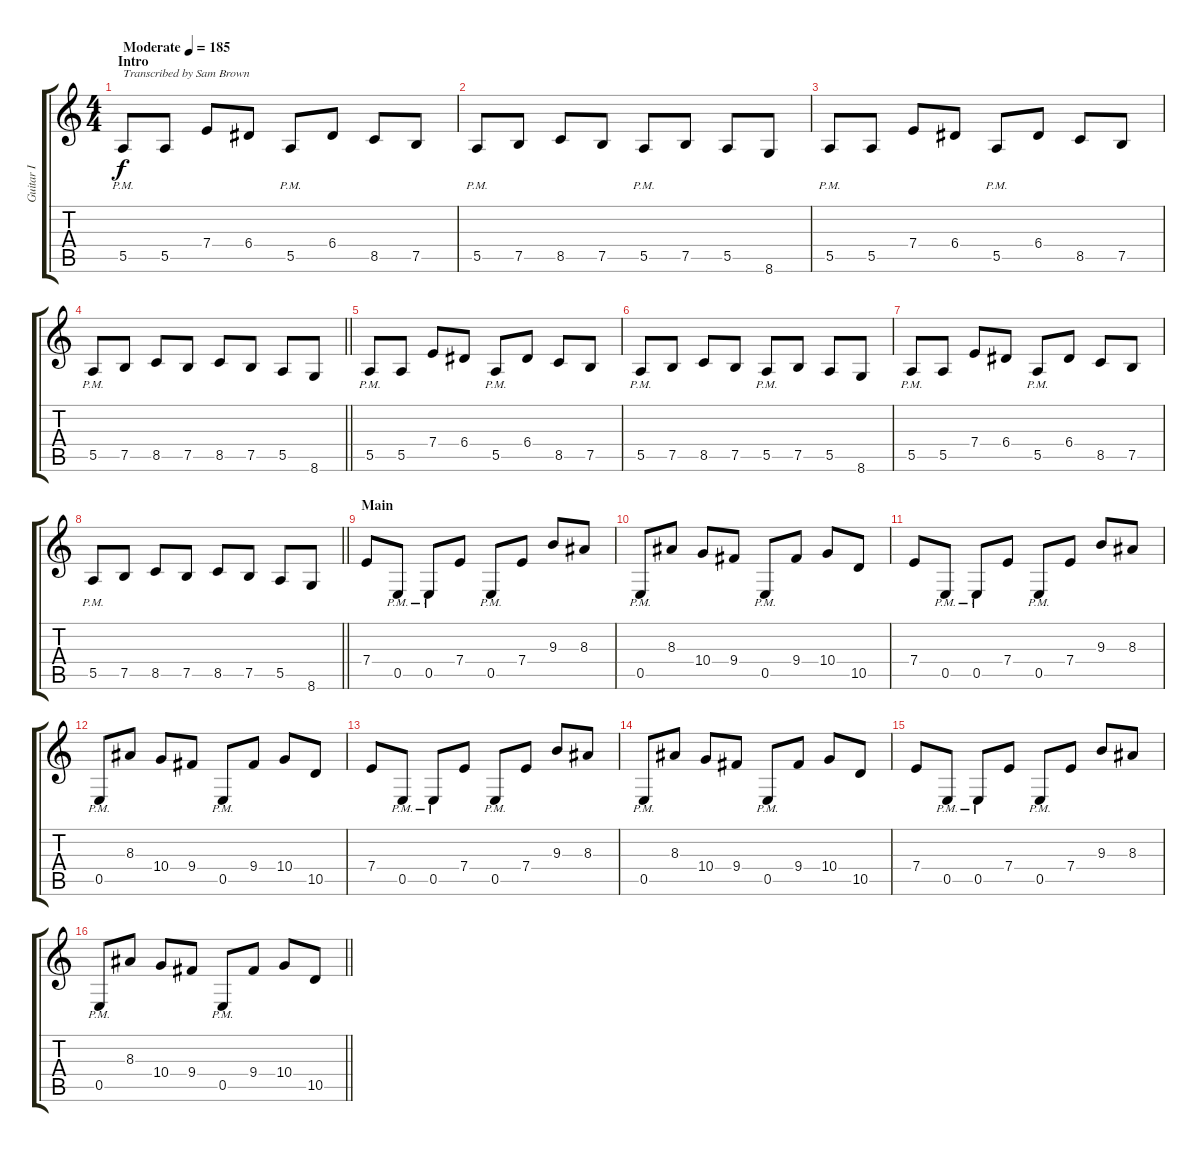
\track ("Guitar I" "Guitar I") {instrument distortionguitar}
\staff {score tabs}
\tuning (B3 Gb3 D3 A2 E2 B1) {hide}
\ts (4 4)
\section ("" "Intro")
\tempo (185 "Moderate")
\clef g2
\ks c
5.5{pm}.8{txt "Transcribed by Sam Brown" dy f instrument distortionguitar} 5.5.8 7.4.8 6.4.8 5.5{pm}.8 6.4.8 8.5.8 7.5.8 |
5.5{pm}.8 7.5.8 8.5.8 7.5.8 5.5{pm}.8 7.5.8 5.5.8 8.6.8 |
5.5{pm}.8 5.5.8 7.4.8 6.4.8 5.5{pm}.8 6.4.8 8.5.8 7.5.8 |
\barLineRight lightlight
5.5{pm}.8 7.5.8 8.5.8 7.5.8 8.5.8 7.5.8 5.5.8 8.6.8 |
\section ("" "")
5.5{pm}.8 5.5.8 7.4.8 6.4.8 5.5{pm}.8 6.4.8 8.5.8 7.5.8 |
5.5{pm}.8 7.5.8 8.5.8 7.5.8 5.5{pm}.8 7.5.8 5.5.8 8.6.8 |
5.5{pm}.8 5.5.8 7.4.8 6.4.8 5.5{pm}.8 6.4.8 8.5.8 7.5.8 |
\barLineRight lightlight
5.5{pm}.8 7.5.8 8.5.8 7.5.8 8.5.8 7.5.8 5.5.8 8.6.8 |
\section ("" "Main")
7.4.8 0.5{pm}.8 0.5{pm}.8 7.4.8 0.5{pm}.8 7.4.8 9.3.8 8.3.8 |
0.5{pm}.8 8.3.8 10.4.8 9.4.8 0.5{pm}.8 9.4.8 10.4.8 10.5.8 |
7.4.8 0.5{pm}.8 0.5{pm}.8 7.4.8 0.5{pm}.8 7.4.8 9.3.8 8.3.8 |
0.5{pm}.8 8.3.8 10.4.8 9.4.8 0.5{pm}.8 9.4.8 10.4.8 10.5.8 |
7.4.8 0.5{pm}.8 0.5{pm}.8 7.4.8 0.5{pm}.8 7.4.8 9.3.8 8.3.8 |
0.5{pm}.8 8.3.8 10.4.8 9.4.8 0.5{pm}.8 9.4.8 10.4.8 10.5.8 |
7.4.8 0.5{pm}.8 0.5{pm}.8 7.4.8 0.5{pm}.8 7.4.8 9.3.8 8.3.8 |
\barLineRight lightlight
0.5{pm}.8 8.3.8 10.4.8 9.4.8 0.5{pm}.8 9.4.8 10.4.8 10.5.8
